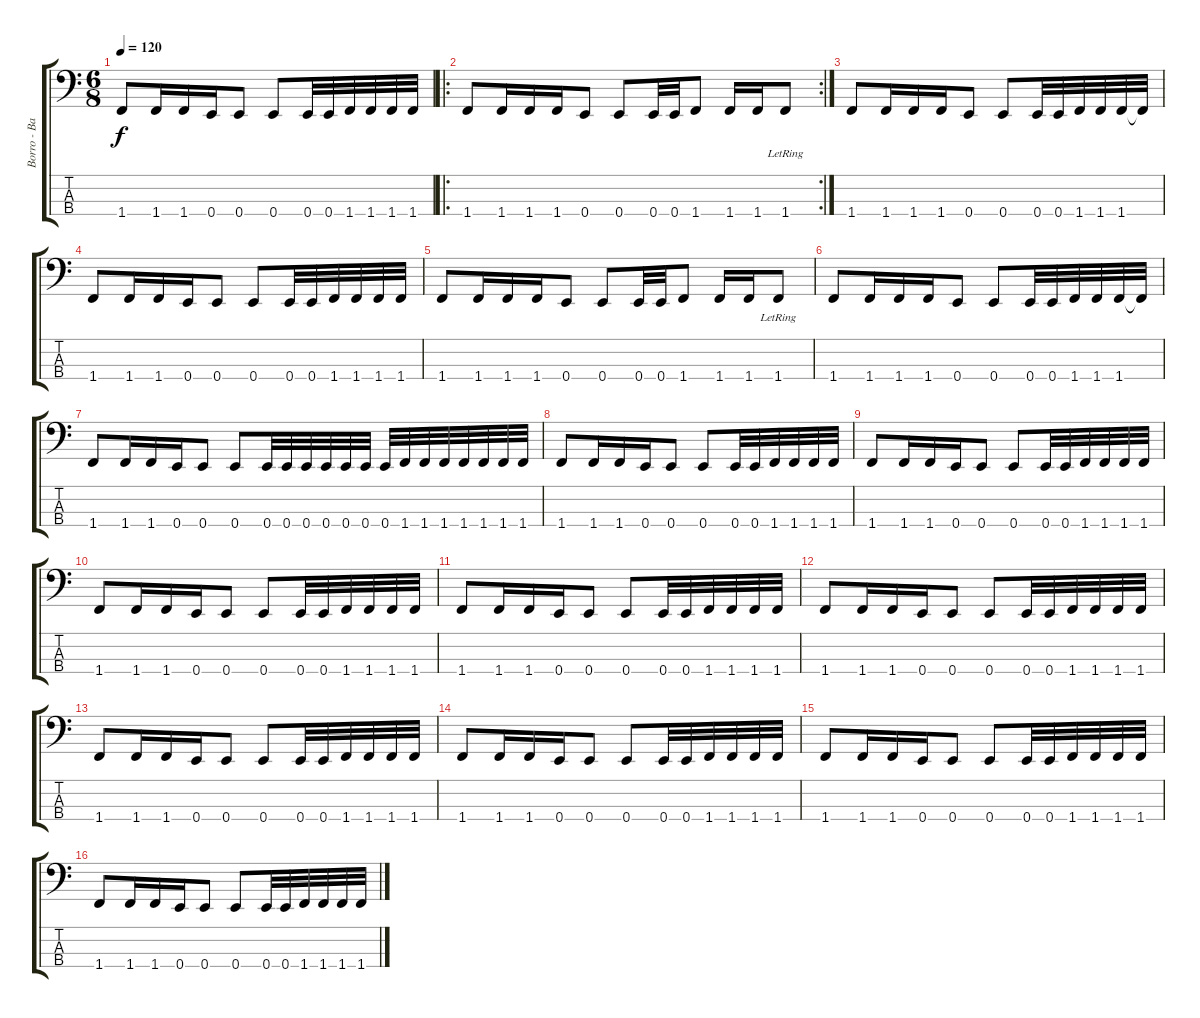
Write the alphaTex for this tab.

\track ("Borro - Bass" "Borro - Ba") {instrument electricbassfinger}
\staff {score tabs}
\tuning (G2 D2 A1 E1) {hide}
\ts (6 8)
\tempo 120
\clef f4
\ks c
1.4.8{dy f} 1.4.16 1.4.16 0.4.16 0.4.8 0.4.8 0.4.32 0.4.32 1.4.32 1.4.32 1.4.32 1.4.32 |
\ro
\rc 2
1.4.8 1.4.16 1.4.16 1.4.16 0.4.8 0.4.8 0.4.32 0.4.32 1.4.8 1.4.16 1.4.16 1.4{lr}.8 |
1.4.8 1.4.16 1.4.16 1.4.16 0.4.8 0.4.8 0.4.32 0.4.32 1.4.32 1.4.32 1.4.32 1.4{t}.32 |
1.4.8 1.4.16 1.4.16 0.4.16 0.4.8 0.4.8 0.4.32 0.4.32 1.4.32 1.4.32 1.4.32 1.4.32 |
1.4.8 1.4.16 1.4.16 1.4.16 0.4.8 0.4.8 0.4.32 0.4.32 1.4.8 1.4.16 1.4.16 1.4{lr}.8 |
1.4.8 1.4.16 1.4.16 1.4.16 0.4.8 0.4.8 0.4.32 0.4.32 1.4.32 1.4.32 1.4.32 1.4{t}.32 |
1.4.8 1.4.16 1.4.16 0.4.16 0.4.8 0.4.8 0.4.32 0.4.32 0.4.32 0.4.32 0.4.32 0.4.32 0.4.32 1.4.32 1.4.32 1.4.32 1.4.32 1.4.32 1.4.32 1.4.32 |
1.4.8 1.4.16 1.4.16 0.4.16 0.4.8 0.4.8 0.4.32 0.4.32 1.4.32 1.4.32 1.4.32 1.4.32 |
1.4.8 1.4.16 1.4.16 0.4.16 0.4.8 0.4.8 0.4.32 0.4.32 1.4.32 1.4.32 1.4.32 1.4.32 |
1.4.8 1.4.16 1.4.16 0.4.16 0.4.8 0.4.8 0.4.32 0.4.32 1.4.32 1.4.32 1.4.32 1.4.32 |
1.4.8 1.4.16 1.4.16 0.4.16 0.4.8 0.4.8 0.4.32 0.4.32 1.4.32 1.4.32 1.4.32 1.4.32 |
1.4.8 1.4.16 1.4.16 0.4.16 0.4.8 0.4.8 0.4.32 0.4.32 1.4.32 1.4.32 1.4.32 1.4.32 |
1.4.8 1.4.16 1.4.16 0.4.16 0.4.8 0.4.8 0.4.32 0.4.32 1.4.32 1.4.32 1.4.32 1.4.32 |
1.4.8 1.4.16 1.4.16 0.4.16 0.4.8 0.4.8 0.4.32 0.4.32 1.4.32 1.4.32 1.4.32 1.4.32 |
1.4.8 1.4.16 1.4.16 0.4.16 0.4.8 0.4.8 0.4.32 0.4.32 1.4.32 1.4.32 1.4.32 1.4.32 |
1.4.8 1.4.16 1.4.16 0.4.16 0.4.8 0.4.8 0.4.32 0.4.32 1.4.32 1.4.32 1.4.32 1.4.32
